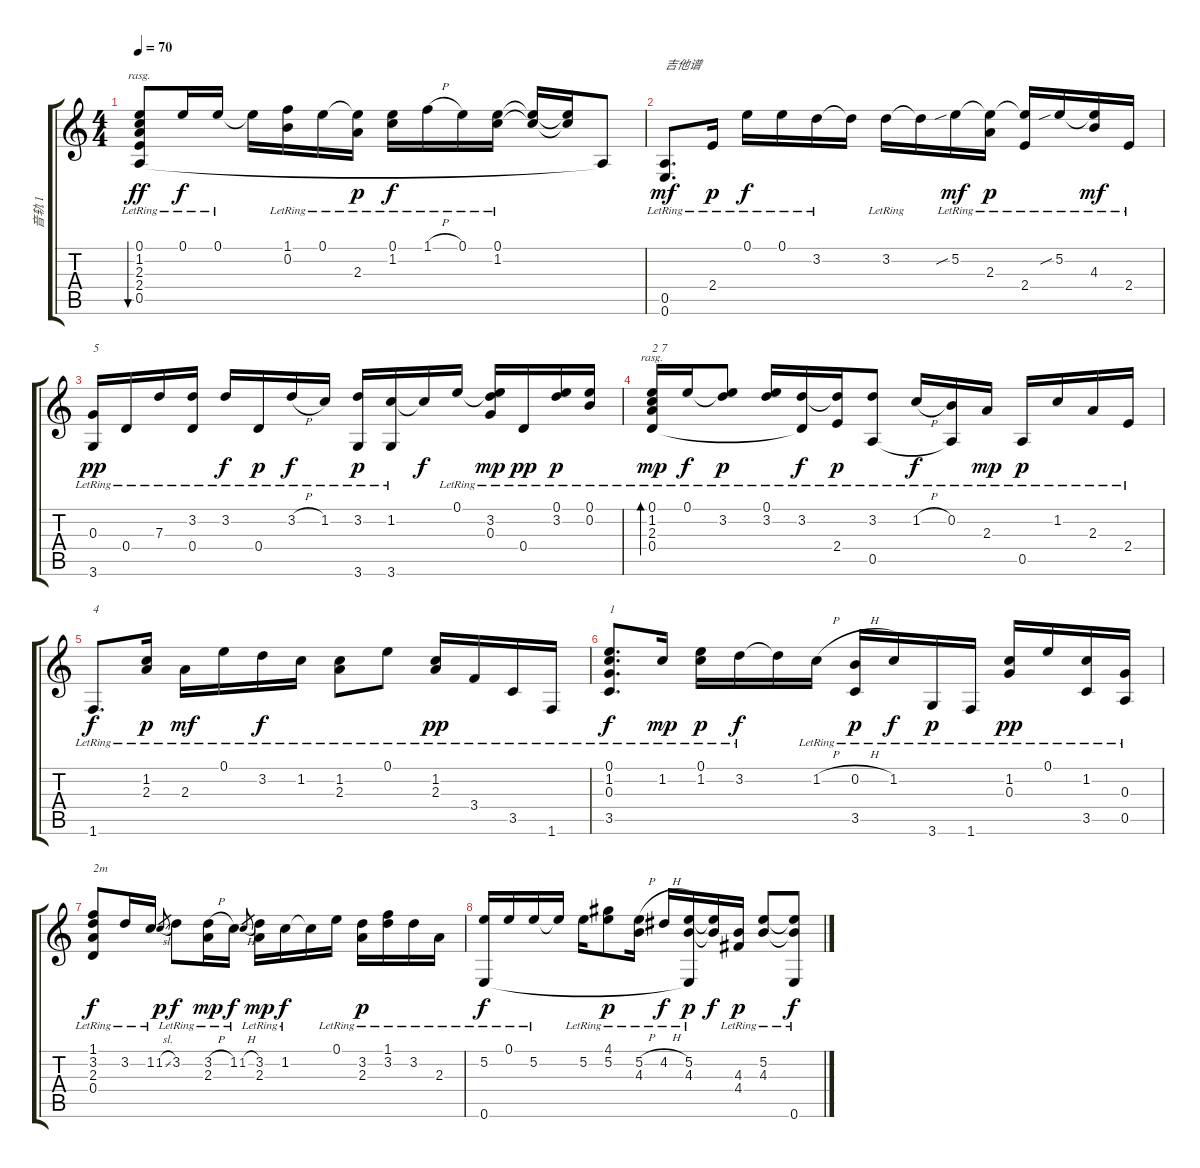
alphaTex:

\track ("音轨 1" "音轨 1") {instrument acousticguitarnylon}
\staff {score tabs}
\tuning (E4 B3 G3 D3 A2 E2) {hide}
\ts (4 4)
\tempo 70
\clef g2
\ks c
(0.1{lr} 1.2{lr} 2.3{lr} 2.4{lr} 0.5{lr}).8{bu 480 rasg ii dy ff} 0.1{lr}.16{dy f} 0.1{lr}.16 0.1{t}.16 (1.1{lr} 0.2{lr}).16 0.1{lr}.16 (0.1{t} 2.3{lr}).16{dy p} (0.1{lr} 1.2{lr}).16{dy f} 1.1{h lr}.16 0.1{lr}.16 (0.1{lr} 1.2{lr}).16 (0.1{t} 1.2{t}).16 (0.1{t} 1.2{t}).16 0.5{t}.8 |
(0.5{lr} 0.6{lr}).8{d txt "吉他谱" dy mf} 2.4{lr}.16{dy p} 0.1{lr}.16{dy f} 0.1{lr}.16 3.2{lr}.16 3.2{t}.16 3.2{lr}.16 3.2{t}.16 5.2{sib lr}.16{dy mf} (5.2{t} 2.3{lr}).16{dy p} (5.2{t} 2.4{lr}).16 5.2{sib lr}.16 (5.2{t} 4.3{lr}).16{dy mf} 2.4{lr}.16 |
(0.3{lr} 3.6{lr}).16{txt "5" dy pp} 0.4{lr}.16 7.3{lr}.16 (3.2{lr} 0.4{lr}).16 3.2{lr}.16{dy f} 0.4{lr}.16{dy p} 3.2{h lr}.16{dy f} 1.2{lr}.16 (3.2{lr} 3.6{lr}).16{dy p} (1.2{lr} 3.6{lr}).16 1.2{t}.16{dy f} 0.1{lr}.16 (0.1{t} 3.2{lr} 0.3{lr}).16{dy mp} 0.4{lr}.16{dy pp} (0.1{lr} 3.2{lr}).16{dy p} (0.1{lr} 0.2{lr}).16 |
(0.1{lr} 1.2{lr} 2.3{lr} 0.4{lr}).16{bd 60 rasg ii txt "2 7" dy mp} 0.1{lr}.16{dy f} (0.1{t} 3.2{lr}).8{dy p} (0.1{lr} 3.2{lr}).16 (3.2{lr} 0.4{t}).16{dy f} (3.2{t} 2.4{lr}).16{dy p} (3.2{lr} 0.5{lr}).8 1.2{h lr}.16{dy f} (0.2{lr} 0.5{t}).16 2.3{lr}.16{dy mp} 0.5{lr}.16{dy p} 1.2{lr}.16 2.3{lr}.16 2.4{lr}.16 |
1.6{lr}.8{d txt "4" dy f} (1.2{lr} 2.3{lr}).16{dy p} 2.3{lr}.16{dy mf} 0.1{lr}.16 3.2{lr}.16{dy f} 1.2{lr}.16 (1.2{lr} 2.3{lr}).8 0.1{lr}.8 (1.2{lr} 2.3{lr}).16{dy pp} 3.4{lr}.16 3.5{lr}.16 1.6{lr}.16 |
(0.1{lr} 1.2{lr} 0.3{lr} 3.5{lr}).8{d txt "1" dy f} 1.2{lr}.16{dy mp} (0.1{lr} 1.2{lr}).16{dy p} 3.2{lr}.16{dy f} 3.2{t}.16 1.2{h lr}.16 (0.2{h lr} 3.5{lr}).16{dy p} 1.2{lr}.16{dy f} 3.6{lr}.16{dy p} 1.6{lr}.16 (1.2{lr} 0.3{lr}).16{dy pp} 0.1{lr}.16 (1.2{lr} 3.5{lr}).16 (0.3{lr} 0.5{lr}).16 |
(1.1{lr} 3.2{lr} 2.3{lr} 0.4{lr}).8{txt "2m" dy f} 3.2{lr}.16 1.2{lr}.16 1.2{sl}.8{gr dy p} 3.2{lr}.8{dy f} (3.2{h lr} 2.3{lr}).16{dy mp} 1.2{lr}.16{dy f} 1.2{h}.8{gr} (3.2{lr} 2.3{lr}).16{dy mp} 1.2{lr}.16{dy f} 1.2{t}.16 0.1{lr}.16 (3.2{lr} 2.3{lr}).16{dy p} (1.1{lr} 3.2{lr}).16 3.2{lr}.16 2.3{lr}.16 |
(5.2{lr} 0.6{lr}).16{dy f} 0.1{lr}.16 5.2{lr}.16 5.2{t}.16 5.2{lr}.16 (4.1{lr} 5.2{lr}).8{dy p} (5.2{h lr} 4.3{lr}).16 4.2{h lr}.16{dy f} (5.2{lr} 4.3{lr} 0.6{t}).16{dy p} (5.2{t} 4.3{t}).16{dy f} (4.3{lr} 4.4{lr}).16{dy p} (5.2{lr} 4.3{lr}).8 (5.2{t} 4.3{t} 0.6{lr}).8{dy f}
